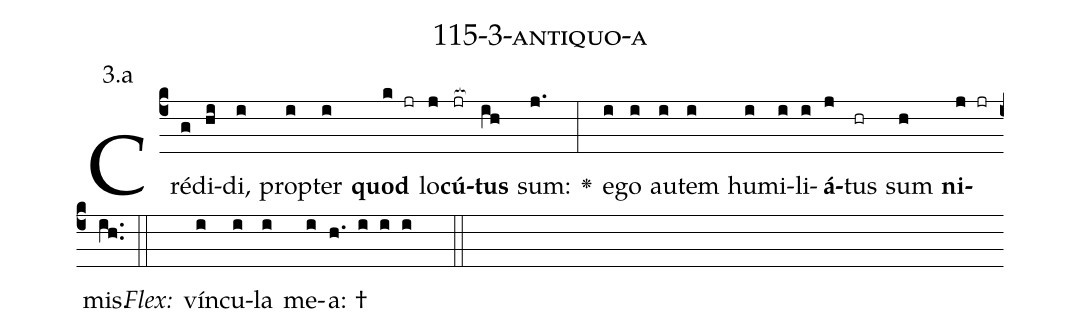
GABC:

name: 115-3-antiquo-a;
annotation: 3.a;
%%
(c4)Cré(g)di(hi)di,(i) prop(i)ter(i) <b>quod</b>(k jr) lo(j)<b>cú</b>(jr[ocb:1{])<b>tus</b>(ih[ocb:0}]) sum:(j.) <v>\greheightstar</v>(:) e(i)go(i) au(i)tem(i) hu(i)mi(i)li(i)<b>á</b>(j)tus(hr) sum(h) <b>ni</b>(j jr)mis.(ih..) (::)
<i>Flex:</i>()  vín(i)cu(i)la(i) me(i)a: †(h. i i i  ::)

%E(i) u(i) o(j) u(h) a(j) e.(ih..) (::)
